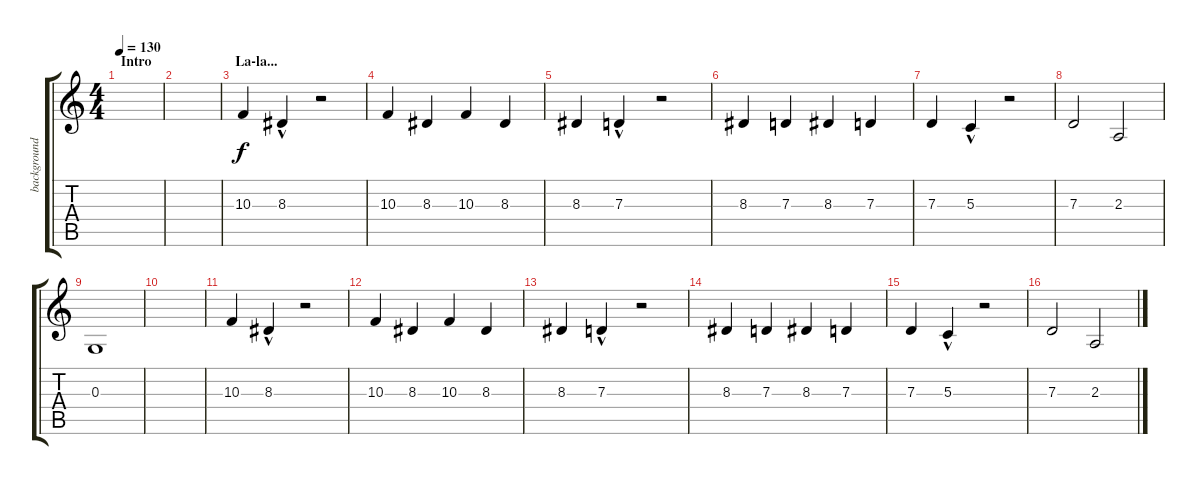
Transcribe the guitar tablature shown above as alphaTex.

\track ("background voices" "background") {instrument synthvoice}
\staff {score tabs}
\tuning (E4 B3 G3 D3 A2 E2) {hide}
\ts (4 4)
\section ("" "Intro")
\tempo 130
\clef g2
\ks c
|
|
\section ("" "La-la...")
10.3.4 8.3{hac}.4 r.2 |
10.3.4 8.3.4 10.3.4 8.3.4 |
8.3.4 7.3{hac}.4 r.2 |
8.3.4 7.3.4 8.3.4 7.3.4 |
7.3.4 5.3{hac}.4 r.2 |
7.3.2 2.3.2 |
0.3.1 |
|
10.3.4 8.3{hac}.4 r.2 |
10.3.4 8.3.4 10.3.4 8.3.4 |
8.3.4 7.3{hac}.4 r.2 |
8.3.4 7.3.4 8.3.4 7.3.4 |
7.3.4 5.3{hac}.4 r.2 |
7.3.2 2.3.2
